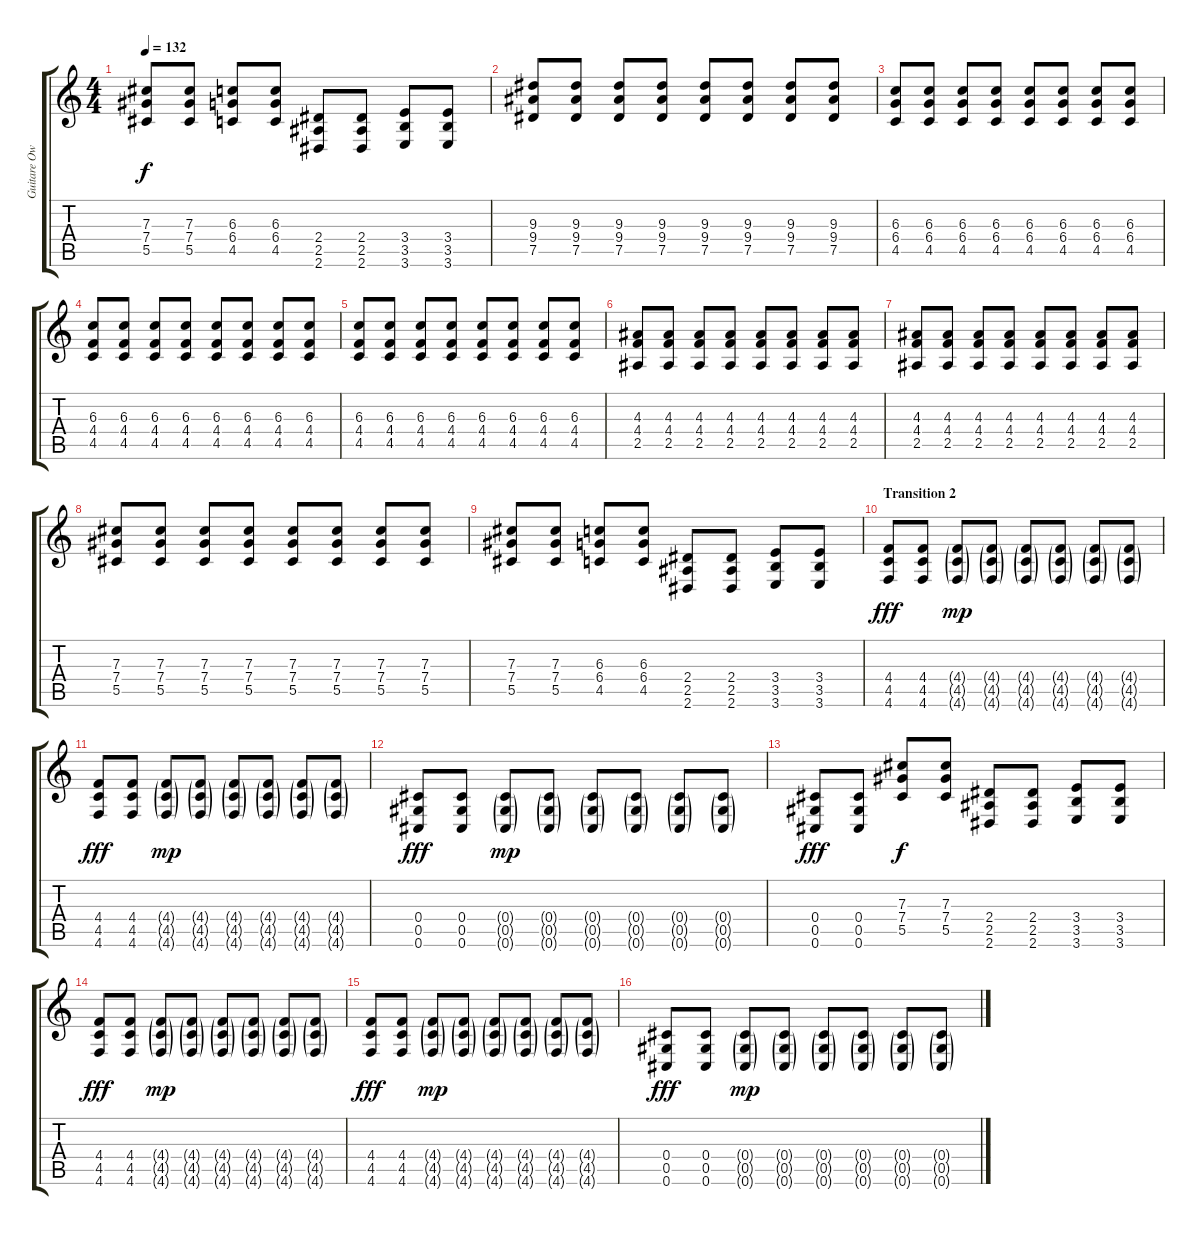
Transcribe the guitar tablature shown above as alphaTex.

\track ("Guitare Owen" "Guitare Ow") {instrument overdrivenguitar}
\staff {score tabs}
\tuning (Eb4 Bb3 Gb3 Db3 Ab2 Db2) {hide}
\ts (4 4)
\tempo 132
\clef g2
\ks c
(7.3 7.4 5.5).8{dy f} (7.3 7.4 5.5).8 (6.3 6.4 4.5).8 (6.3 6.4 4.5).8 (2.4 2.5 2.6).8 (2.4 2.5 2.6).8 (3.4 3.5 3.6).8 (3.4 3.5 3.6).8 |
(9.3 9.4 7.5).8 (9.3 9.4 7.5).8 (9.3 9.4 7.5).8 (9.3 9.4 7.5).8 (9.3 9.4 7.5).8 (9.3 9.4 7.5).8 (9.3 9.4 7.5).8 (9.3 9.4 7.5).8 |
(6.3 6.4 4.5).8 (6.3 6.4 4.5).8 (6.3 6.4 4.5).8 (6.3 6.4 4.5).8 (6.3 6.4 4.5).8 (6.3 6.4 4.5).8 (6.3 6.4 4.5).8 (6.3 6.4 4.5).8 |
(6.3 4.4 4.5).8 (6.3 4.4 4.5).8 (6.3 4.4 4.5).8 (6.3 4.4 4.5).8 (6.3 4.4 4.5).8 (6.3 4.4 4.5).8 (6.3 4.4 4.5).8 (6.3 4.4 4.5).8 |
(6.3 4.4 4.5).8 (6.3 4.4 4.5).8 (6.3 4.4 4.5).8 (6.3 4.4 4.5).8 (6.3 4.4 4.5).8 (6.3 4.4 4.5).8 (6.3 4.4 4.5).8 (6.3 4.4 4.5).8 |
(4.3 4.4 2.5).8 (4.3 4.4 2.5).8 (4.3 4.4 2.5).8 (4.3 4.4 2.5).8 (4.3 4.4 2.5).8 (4.3 4.4 2.5).8 (4.3 4.4 2.5).8 (4.3 4.4 2.5).8 |
(4.3 4.4 2.5).8 (4.3 4.4 2.5).8 (4.3 4.4 2.5).8 (4.3 4.4 2.5).8 (4.3 4.4 2.5).8 (4.3 4.4 2.5).8 (4.3 4.4 2.5).8 (4.3 4.4 2.5).8 |
(7.3 7.4 5.5).8 (7.3 7.4 5.5).8 (7.3 7.4 5.5).8 (7.3 7.4 5.5).8 (7.3 7.4 5.5).8 (7.3 7.4 5.5).8 (7.3 7.4 5.5).8 (7.3 7.4 5.5).8 |
(7.3 7.4 5.5).8 (7.3 7.4 5.5).8 (6.3 6.4 4.5).8 (6.3 6.4 4.5).8 (2.4 2.5 2.6).8 (2.4 2.5 2.6).8 (3.4 3.5 3.6).8 (3.4 3.5 3.6).8 |
\section ("" "Transition 2")
(4.4 4.5 4.6).8{dy fff volume 9} (4.4 4.5 4.6).8 (4.4{g} 4.5{g} 4.6{g}).8{dy mp} (4.4{g} 4.5{g} 4.6{g}).8 (4.4{g} 4.5{g} 4.6{g}).8 (4.4{g} 4.5{g} 4.6{g}).8 (4.4{g} 4.5{g} 4.6{g}).8 (4.4{g} 4.5{g} 4.6{g}).8 |
(4.4 4.5 4.6).8{dy fff} (4.4 4.5 4.6).8 (4.4{g} 4.5{g} 4.6{g}).8{dy mp} (4.4{g} 4.5{g} 4.6{g}).8 (4.4{g} 4.5{g} 4.6{g}).8 (4.4{g} 4.5{g} 4.6{g}).8 (4.4{g} 4.5{g} 4.6{g}).8 (4.4{g} 4.5{g} 4.6{g}).8 |
(0.4 0.5 0.6).8{dy fff} (0.4 0.5 0.6).8 (0.4{g} 0.5{g} 0.6{g}).8{dy mp} (0.4{g} 0.5{g} 0.6{g}).8 (0.4{g} 0.5{g} 0.6{g}).8 (0.4{g} 0.5{g} 0.6{g}).8 (0.4{g} 0.5{g} 0.6{g}).8 (0.4{g} 0.5{g} 0.6{g}).8 |
(0.4 0.5 0.6).8{dy fff volume 11} (0.4 0.5 0.6).8 (7.3 7.4 5.5).8{dy f} (7.3 7.4 5.5).8 (2.4 2.5 2.6).8 (2.4 2.5 2.6).8 (3.4 3.5 3.6).8 (3.4 3.5 3.6).8 |
(4.4 4.5 4.6).8{dy fff volume 10} (4.4 4.5 4.6).8 (4.4{g} 4.5{g} 4.6{g}).8{dy mp} (4.4{g} 4.5{g} 4.6{g}).8 (4.4{g} 4.5{g} 4.6{g}).8 (4.4{g} 4.5{g} 4.6{g}).8 (4.4{g} 4.5{g} 4.6{g}).8 (4.4{g} 4.5{g} 4.6{g}).8 |
(4.4 4.5 4.6).8{dy fff} (4.4 4.5 4.6).8 (4.4{g} 4.5{g} 4.6{g}).8{dy mp} (4.4{g} 4.5{g} 4.6{g}).8 (4.4{g} 4.5{g} 4.6{g}).8 (4.4{g} 4.5{g} 4.6{g}).8 (4.4{g} 4.5{g} 4.6{g}).8 (4.4{g} 4.5{g} 4.6{g}).8 |
(0.4 0.5 0.6).8{dy fff} (0.4 0.5 0.6).8 (0.4{g} 0.5{g} 0.6{g}).8{dy mp} (0.4{g} 0.5{g} 0.6{g}).8 (0.4{g} 0.5{g} 0.6{g}).8 (0.4{g} 0.5{g} 0.6{g}).8 (0.4{g} 0.5{g} 0.6{g}).8 (0.4{g} 0.5{g} 0.6{g}).8
